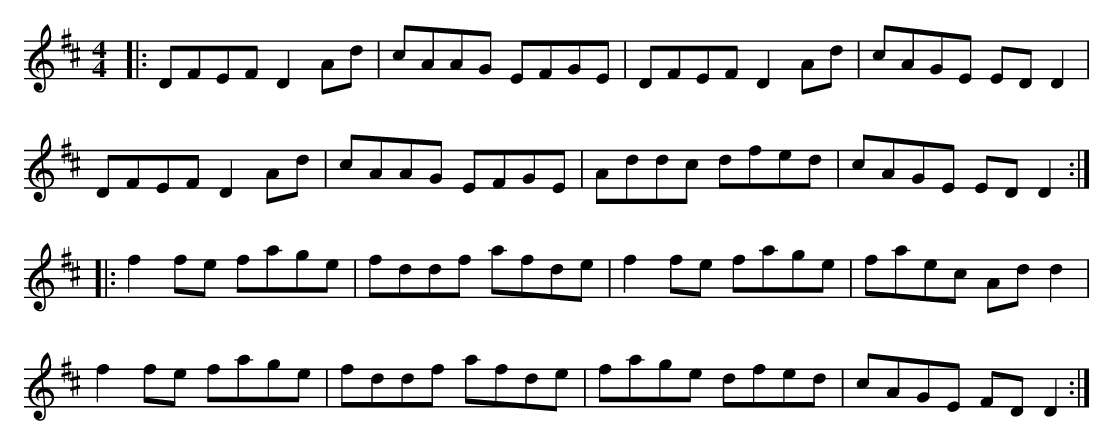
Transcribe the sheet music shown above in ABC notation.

X:1
M:4/4
K:D
|:DFEF D2Ad|cAAG EFGE|DFEF D2Ad|cAGE EDD2|
DFEF D2Ad|cAAG EFGE|Addc dfed|cAGE EDD2:|
|:f2fe fage|fddf afde|f2fe fage|faec Add2|
f2fe fage|fddf afde|fage dfed|cAGE FDD2:|
